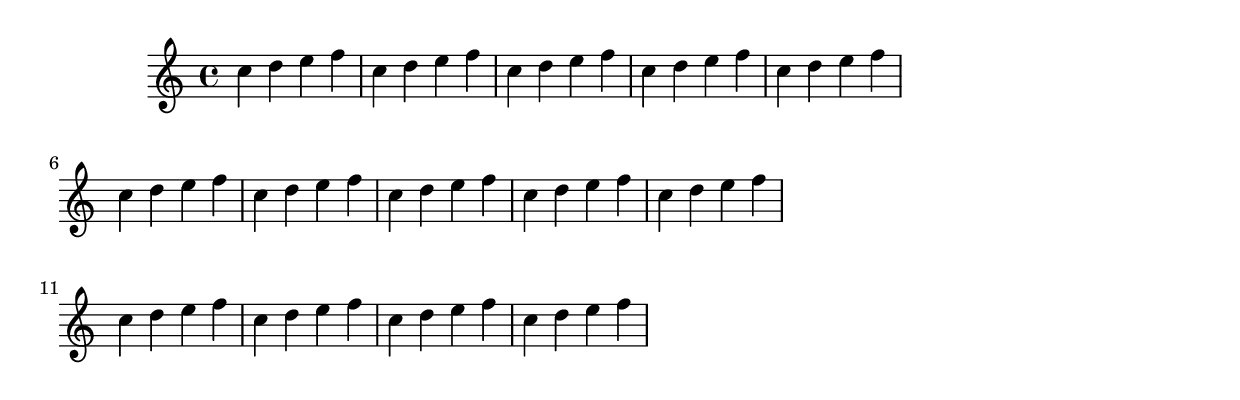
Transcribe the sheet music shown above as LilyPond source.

%% Do not edit this file; it is automatically
%% generated from LSR http://lsr.dsi.unimi.it
%% This file is in the public domain.
\version "2.13.29"

\header {
  lsrtags = "keyboards"

%% Translation of GIT committish: 0b55335aeca1de539bf1125b717e0c21bb6fa31b
  texidoces = "
Los símbolos específicos de acordeón discanto se escriben mediante
@code{\\markup}.  Se puede trucar la colocación vertical de los
símbolos modificando los argumentos de @code{\\raise}.

"
  doctitlees = "Símbolos de acordeón discanto"

%% Translation of GIT committish: 0a868be38a775ecb1ef935b079000cebbc64de40
  doctitlede = "Symbole für Akkordeon-Diskantregister"
  texidocde = "
Diskantregister für Akkordeon können mit @code{\\markup} dargestellt werden.
Die vertikale Position der einzelnen Elemente werden mit @code{\\raise}
angepasst.
"

  texidoc = "
Accordion discant-specific symbols are added using @code{\\markup}. The
vertical placement of the symbols can be tweaked by changing the
@code{\\raise} arguments.



"
  doctitle = "Accordion-discant symbols"
} % begin verbatim

discant = \markup {
  \musicglyph #"accordion.accDiscant"
}
dot = \markup {
  \musicglyph #"accordion.accDot"
}

\layout { ragged-right = ##t }

% 16 voets register
accBasson = ^\markup {
  \combine
  \discant
  \raise #0.5 \dot
}

% een korig 8 en 16 voets register
accBandon = ^\markup {
  \combine
    \discant
    \combine
      \raise #0.5 \dot
      \raise #1.5 \dot
}

accVCello = ^\markup {
  \combine
    \discant
    \combine
      \raise #0.5 \dot
      \combine
        \raise #1.5 \dot
        \translate #'(1 . 0) \raise #1.5 \dot
}

% 4-8-16 voets register
accHarmon = ^\markup {
  \combine
    \discant
    \combine
      \raise #0.5 \dot
      \combine
        \raise #1.5 \dot
        \raise #2.5 \dot
}

accTrombon = ^\markup {
  \combine
    \discant
    \combine
      \raise #0.5 \dot
      \combine
        \raise #1.5 \dot
        \combine
          \translate #'(1 . 0) \raise #1.5 \dot
          \translate #'(-1 . 0) \raise #1.5 \dot
}

% eenkorig 4 en 16 voets register
accOrgan = ^\markup {
  \combine
    \discant
    \combine
      \raise #0.5 \dot
      \raise #2.5 \dot
}

accMaster = ^\markup {
  \combine
    \discant
    \combine
      \raise #0.5 \dot
      \combine
        \raise #1.5 \dot
        \combine
          \translate #'(1 . 0) \raise #1.5 \dot
          \combine
            \translate #'(-1 . 0) \raise #1.5 \dot
            \raise #2.5 \dot
}

accAccord = ^\markup {
  \combine
    \discant
    \combine
      \raise #1.5 \dot
      \combine
        \translate #'(1 . 0) \raise #1.5 \dot
        \combine
          \translate #'(-1 . 0) \raise #1.5 \dot
          \raise #2.5 \dot
}

accMusette = ^\markup {
  \combine
    \discant
    \combine
      \raise #1.5 \dot
      \combine
        \translate #'(1 . 0) \raise #1.5 \dot
        \translate #'(-1 . 0) \raise #1.5 \dot
}

accCeleste = ^\markup {
  \combine
    \discant
    \combine
      \raise #1.5 \dot
      \translate #'(-1 . 0) \raise #1.5 \dot
}

accOboe = ^\markup {
  \combine
    \discant
    \combine
      \raise #1.5 \dot
      \raise #2.5 \dot
}

accClarin = ^\markup {
  \combine
    \discant
    \raise #1.5 \dot
}

accPiccolo = ^\markup {
    \combine
       \discant
       \raise #2.5 \dot
}

accViolin = ^\markup {
  \combine
    \discant
    \combine
      \raise #1.5 \dot
      \combine
        \translate #'(1 . 0) \raise #1.5 \dot
        \raise #2.5 \dot
}

\relative c'' {
  c4 d\accBasson e f
  c4 d\accBandon e f
  c4 d\accVCello e f
  c4 d\accHarmon e f
  c4 d\accTrombon e f
  \break
  c4 d\accOrgan e f
  c4 d\accMaster e f
  c4 d\accAccord e f
  c4 d\accMusette e f
  c4 d\accCeleste e f
  \break
  c4 d\accOboe e f
  c4 d\accClarin e f
  c4 d\accPiccolo e f
  c4 d\accViolin e f
}

